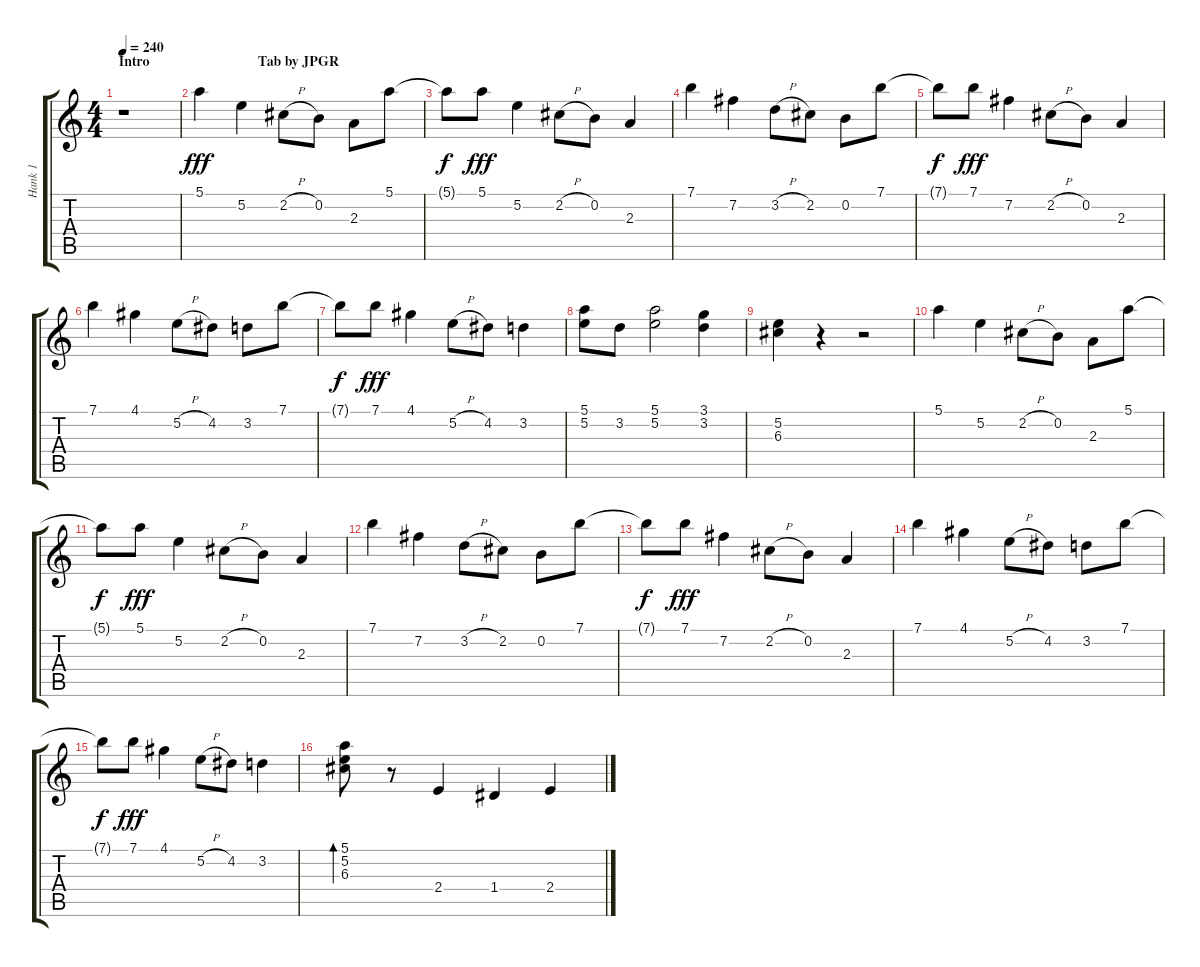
\track ("Hank 1" "Hank 1") {instrument acousticguitarsteel}
\staff {score tabs}
\tuning (E4 B3 G3 D3 A2 E2) {hide}
\ts (4 4)
\section ("" "Intro                               Tab by JPGR")
\tempo 240
\clef g2
\ks c
r.1{dy fff instrument acousticguitarsteel} |
5.1.4 5.2.4 2.2{h}.8 0.2.8 2.3.8 5.1.8 |
5.1{t}.8{dy f} 5.1.8{dy fff} 5.2.4 2.2{h}.8 0.2.8 2.3.4 |
7.1.4 7.2.4 3.2{h}.8 2.2.8 0.2.8 7.1.8 |
7.1{t}.8{dy f} 7.1.8{dy fff} 7.2.4 2.2{h}.8 0.2.8 2.3.4 |
7.1.4 4.1.4 5.2{h}.8 4.2.8 3.2.8 7.1.8 |
7.1{t}.8{dy f} 7.1.8{dy fff} 4.1.4 5.2{h}.8 4.2.8 3.2.4 |
(5.1 5.2).8 3.2.8 (5.1 5.2).2 (3.1 3.2).4 |
(5.2 6.3).4 r.4 r.2 |
5.1.4 5.2.4 2.2{h}.8 0.2.8 2.3.8 5.1.8 |
5.1{t}.8{dy f} 5.1.8{dy fff} 5.2.4 2.2{h}.8 0.2.8 2.3.4 |
7.1.4 7.2.4 3.2{h}.8 2.2.8 0.2.8 7.1.8 |
7.1{t}.8{dy f} 7.1.8{dy fff} 7.2.4 2.2{h}.8 0.2.8 2.3.4 |
7.1.4 4.1.4 5.2{h}.8 4.2.8 3.2.8 7.1.8 |
7.1{t}.8{dy f} 7.1.8{dy fff} 4.1.4 5.2{h}.8 4.2.8 3.2.4 |
(5.1 5.2 6.3).8{bd 60} r.8 2.4.4 1.4.4 2.4.4
